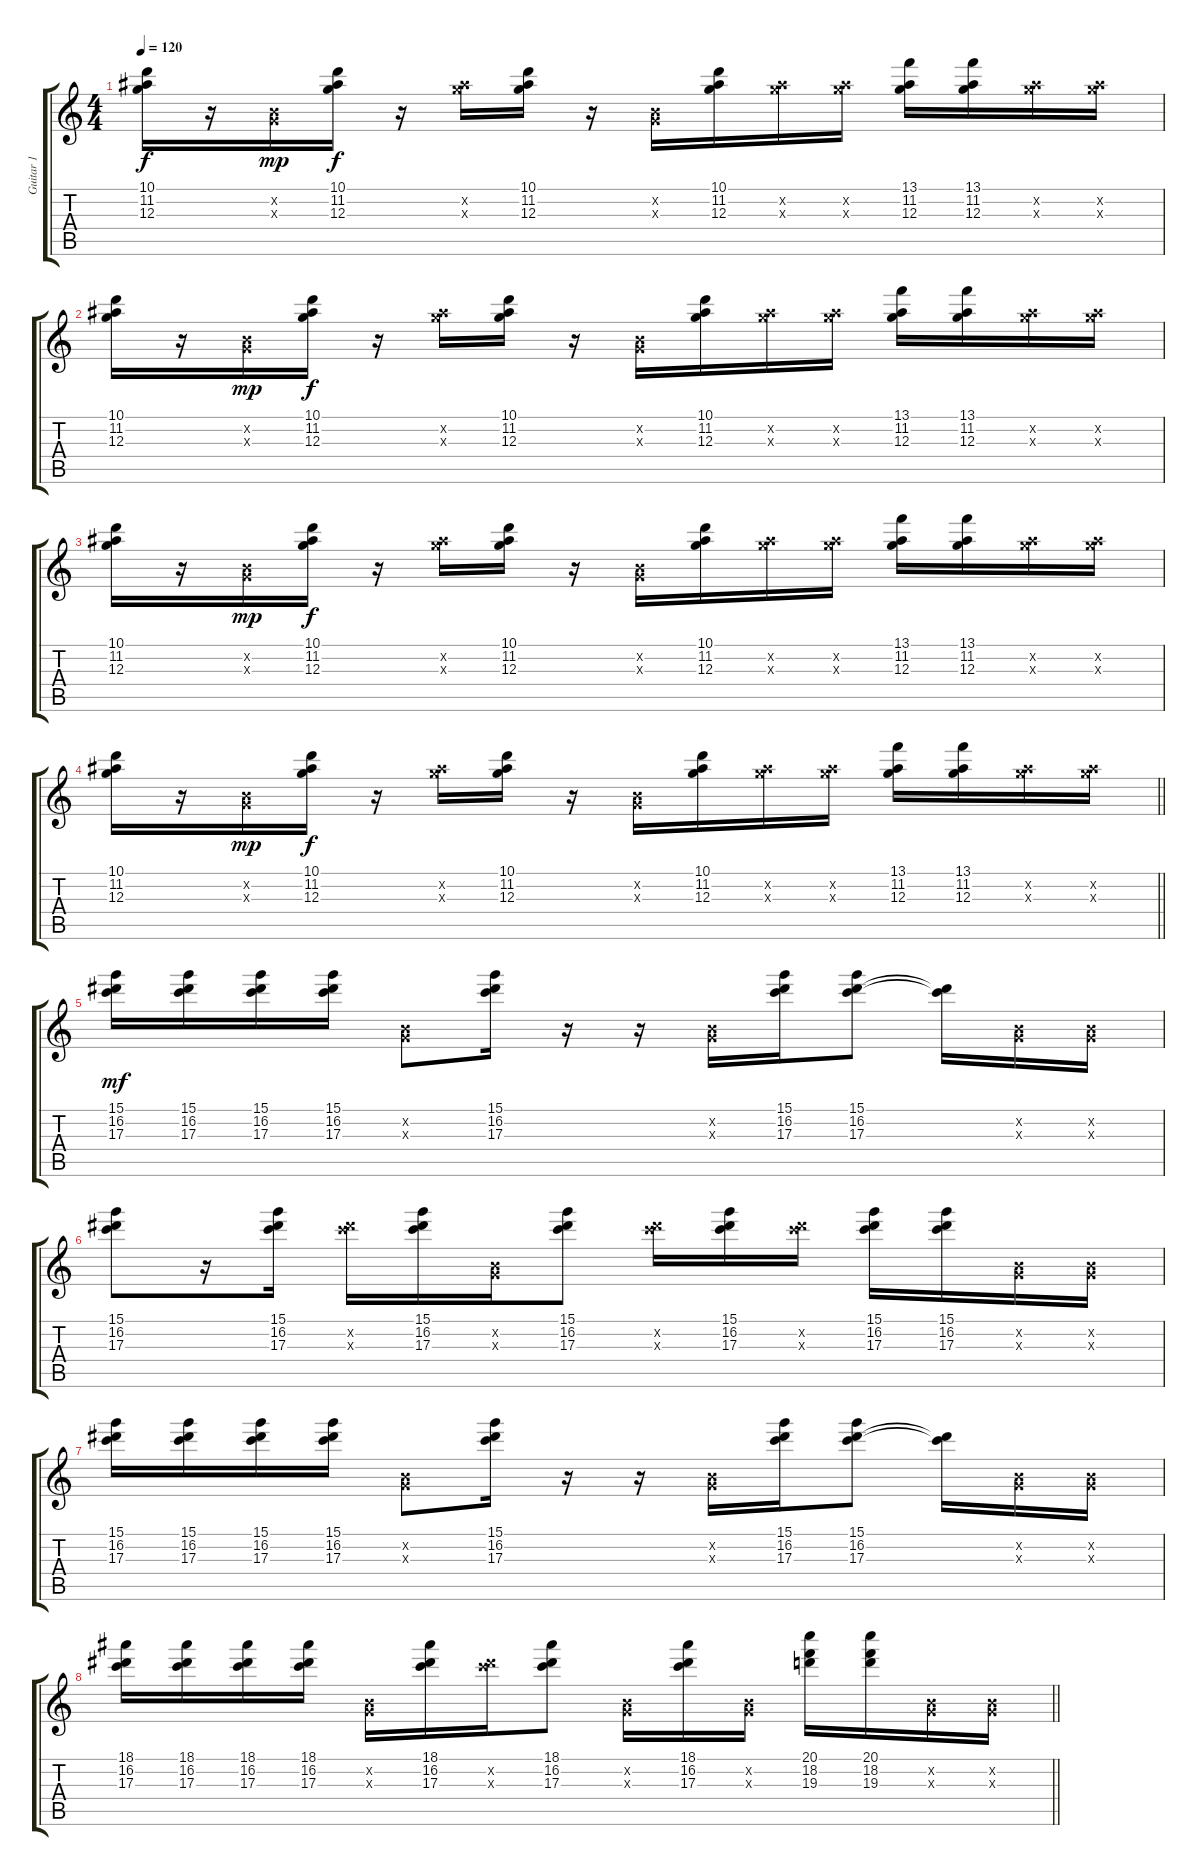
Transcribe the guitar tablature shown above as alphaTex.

\track ("Guitar 1" "Guitar 1") {instrument electricguitarclean}
\staff {score tabs}
\tuning (E4 B3 G3 D3 A2 E2) {hide}
\ts (4 4)
\tempo 120
\clef g2
\ks c
(10.1 11.2 12.3).16{dy f} r.16 (0.2{x} 0.3{x}).16{dy mp} (10.1 11.2 12.3).16{dy f} r.16 (11.2{x} 12.3{x}).16 (10.1 11.2 12.3).16 r.16 (0.2{x} 0.3{x}).16 (10.1 11.2 12.3).16 (11.2{x} 12.3{x}).16 (11.2{x} 12.3{x}).16 (13.1 11.2 12.3).16 (13.1 11.2 12.3).16 (11.2{x} 12.3{x}).16 (11.2{x} 12.3{x}).16 |
(10.1 11.2 12.3).16 r.16 (0.2{x} 0.3{x}).16{dy mp} (10.1 11.2 12.3).16{dy f} r.16 (11.2{x} 12.3{x}).16 (10.1 11.2 12.3).16 r.16 (0.2{x} 0.3{x}).16 (10.1 11.2 12.3).16 (11.2{x} 12.3{x}).16 (11.2{x} 12.3{x}).16 (13.1 11.2 12.3).16 (13.1 11.2 12.3).16 (11.2{x} 12.3{x}).16 (11.2{x} 12.3{x}).16 |
(10.1 11.2 12.3).16 r.16 (0.2{x} 0.3{x}).16{dy mp} (10.1 11.2 12.3).16{dy f} r.16 (11.2{x} 12.3{x}).16 (10.1 11.2 12.3).16 r.16 (0.2{x} 0.3{x}).16 (10.1 11.2 12.3).16 (11.2{x} 12.3{x}).16 (11.2{x} 12.3{x}).16 (13.1 11.2 12.3).16 (13.1 11.2 12.3).16 (11.2{x} 12.3{x}).16 (11.2{x} 12.3{x}).16 |
\barLineRight lightlight
(10.1 11.2 12.3).16 r.16 (0.2{x} 0.3{x}).16{dy mp} (10.1 11.2 12.3).16{dy f} r.16 (11.2{x} 12.3{x}).16 (10.1 11.2 12.3).16 r.16 (0.2{x} 0.3{x}).16 (10.1 11.2 12.3).16 (11.2{x} 12.3{x}).16 (11.2{x} 12.3{x}).16 (13.1 11.2 12.3).16 (13.1 11.2 12.3).16 (11.2{x} 12.3{x}).16 (11.2{x} 12.3{x}).16 |
(15.1 16.2 17.3).16{dy mf} (15.1 16.2 17.3).16 (15.1 16.2 17.3).16 (15.1 16.2 17.3).16 (0.2{x} 0.3{x}).8 (15.1 16.2 17.3).16 r.16 r.16 (0.2{x} 0.3{x}).16 (15.1 16.2 17.3).16 (15.1 16.2 17.3).8 (16.2{t} 17.3{t}).16 (0.2{x} 0.3{x}).16 (0.2{x} 0.3{x}).16 |
(15.1 16.2 17.3).8 r.16 (15.1 16.2 17.3).16 (16.2{x} 17.3{x}).16 (15.1 16.2 17.3).16 (0.2{x} 0.3{x}).16 (15.1 16.2 17.3).8 (16.2{x} 17.3{x}).16 (15.1 16.2 17.3).16 (16.2{x} 17.3{x}).16 (15.1 16.2 17.3).16 (15.1 16.2 17.3).16 (0.2{x} 0.3{x}).16 (0.2{x} 0.3{x}).16 |
(15.1 16.2 17.3).16 (15.1 16.2 17.3).16 (15.1 16.2 17.3).16 (15.1 16.2 17.3).16 (0.2{x} 0.3{x}).8 (15.1 16.2 17.3).16 r.16 r.16 (0.2{x} 0.3{x}).16 (15.1 16.2 17.3).16 (15.1 16.2 17.3).8 (16.2{t} 17.3{t}).16 (0.2{x} 0.3{x}).16 (0.2{x} 0.3{x}).16 |
\barLineRight lightlight
(18.1 16.2 17.3).16 (18.1 16.2 17.3).16 (18.1 16.2 17.3).16 (18.1 16.2 17.3).16 (0.2{x} 0.3{x}).16 (18.1 16.2 17.3).16 (16.2{x} 17.3{x}).16 (18.1 16.2 17.3).8 (0.2{x} 0.3{x}).16 (18.1 16.2 17.3).16 (0.2{x} 0.3{x}).16 (20.1 18.2 19.3).16 (20.1 18.2 19.3).16 (0.2{x} 0.3{x}).16 (0.2{x} 0.3{x}).16
